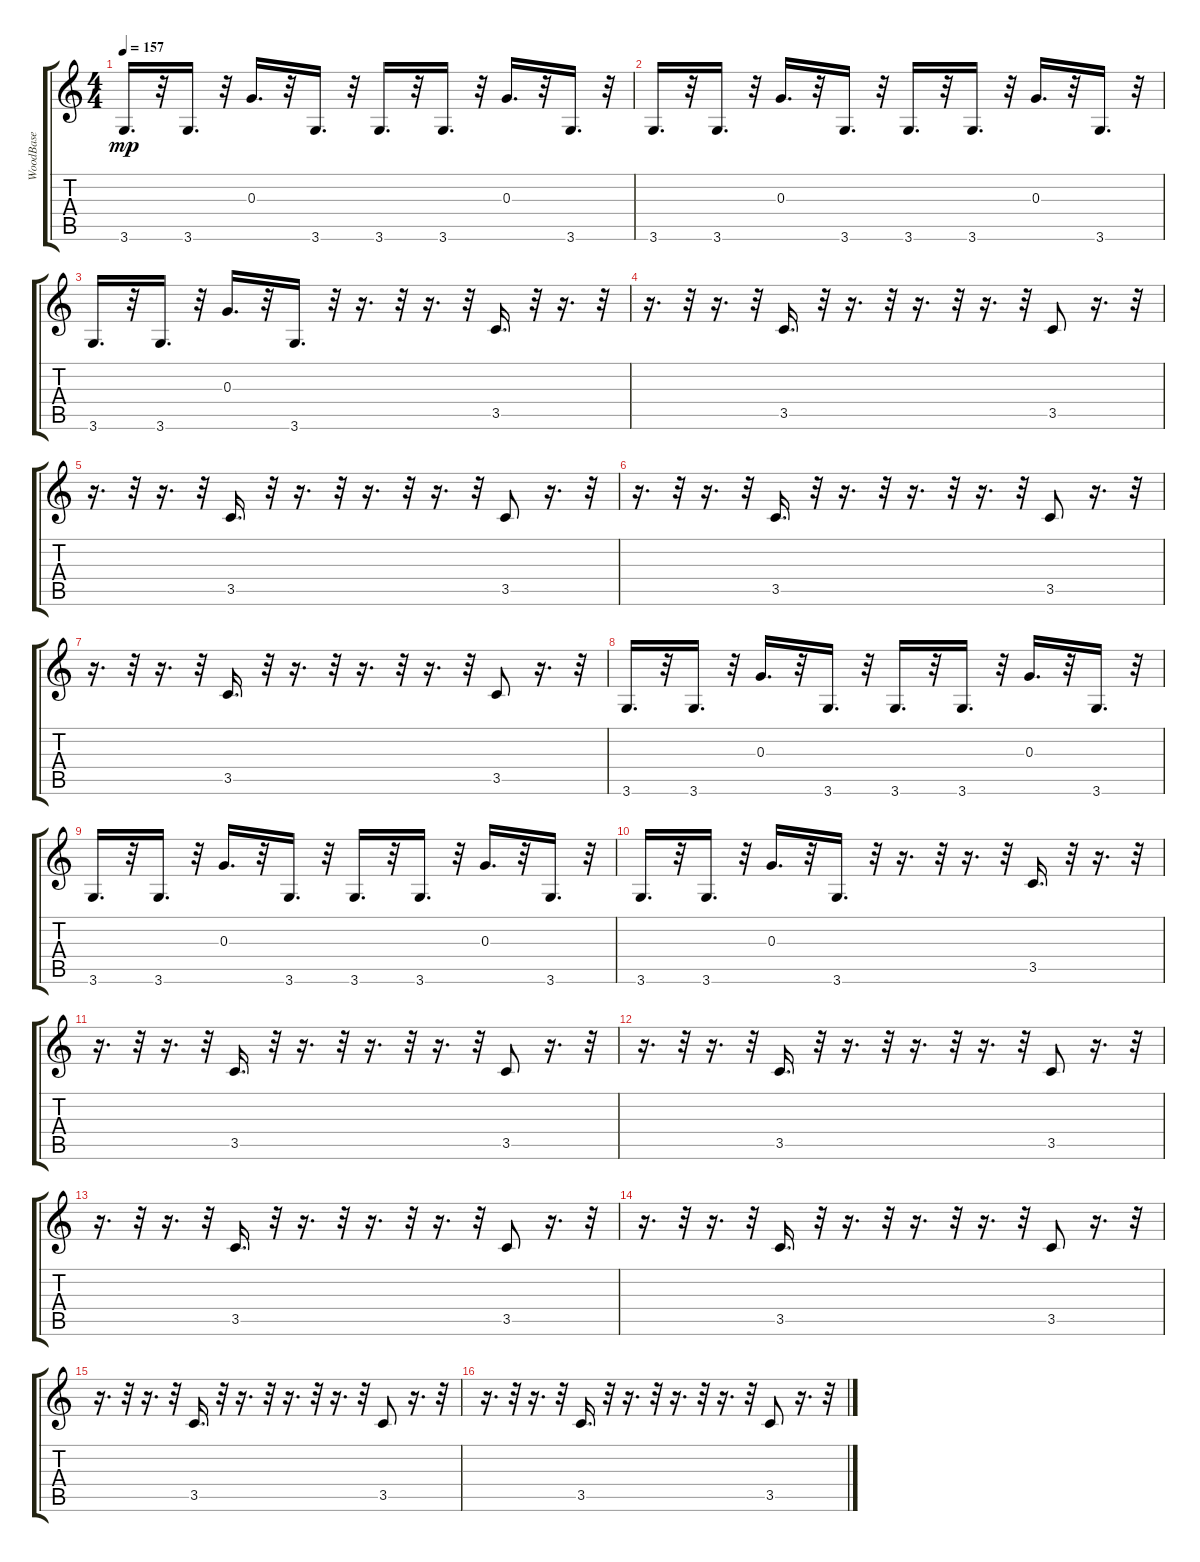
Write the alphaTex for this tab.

\track ("WoodBase            " "WoodBase  ") {instrument acousticbass}
\staff {score tabs}
\tuning (E4 B3 G3 D3 A2 E2) {hide}
\ts (4 4)
\tempo 157
\clef g2
\ks c
3.6.16{d dy mp} r.32 3.6.16{d} r.32 0.3.16{d} r.32 3.6.16{d} r.32 3.6.16{d} r.32 3.6.16{d} r.32 0.3.16{d} r.32 3.6.16{d} r.32 |
3.6.16{d} r.32 3.6.16{d} r.32 0.3.16{d} r.32 3.6.16{d} r.32 3.6.16{d} r.32 3.6.16{d} r.32 0.3.16{d} r.32 3.6.16{d} r.32 |
3.6.16{d} r.32 3.6.16{d} r.32 0.3.16{d} r.32 3.6.16{d} r.32 r.16{d} r.32 r.16{d} r.32 3.5.16{d} r.32 r.16{d} r.32 |
r.16{d} r.32 r.16{d} r.32 3.5.16{d} r.32 r.16{d} r.32 r.16{d} r.32 r.16{d} r.32 3.5.8 r.16{d} r.32 |
r.16{d} r.32 r.16{d} r.32 3.5.16{d} r.32 r.16{d} r.32 r.16{d} r.32 r.16{d} r.32 3.5.8 r.16{d} r.32 |
r.16{d} r.32 r.16{d} r.32 3.5.16{d} r.32 r.16{d} r.32 r.16{d} r.32 r.16{d} r.32 3.5.8 r.16{d} r.32 |
r.16{d} r.32 r.16{d} r.32 3.5.16{d} r.32 r.16{d} r.32 r.16{d} r.32 r.16{d} r.32 3.5.8 r.16{d} r.32 |
3.6.16{d} r.32 3.6.16{d} r.32 0.3.16{d} r.32 3.6.16{d} r.32 3.6.16{d} r.32 3.6.16{d} r.32 0.3.16{d} r.32 3.6.16{d} r.32 |
3.6.16{d} r.32 3.6.16{d} r.32 0.3.16{d} r.32 3.6.16{d} r.32 3.6.16{d} r.32 3.6.16{d} r.32 0.3.16{d} r.32 3.6.16{d} r.32 |
3.6.16{d} r.32 3.6.16{d} r.32 0.3.16{d} r.32 3.6.16{d} r.32 r.16{d} r.32 r.16{d} r.32 3.5.16{d} r.32 r.16{d} r.32 |
r.16{d} r.32 r.16{d} r.32 3.5.16{d} r.32 r.16{d} r.32 r.16{d} r.32 r.16{d} r.32 3.5.8 r.16{d} r.32 |
r.16{d} r.32 r.16{d} r.32 3.5.16{d} r.32 r.16{d} r.32 r.16{d} r.32 r.16{d} r.32 3.5.8 r.16{d} r.32 |
r.16{d} r.32 r.16{d} r.32 3.5.16{d} r.32 r.16{d} r.32 r.16{d} r.32 r.16{d} r.32 3.5.8 r.16{d} r.32 |
r.16{d} r.32 r.16{d} r.32 3.5.16{d} r.32 r.16{d} r.32 r.16{d} r.32 r.16{d} r.32 3.5.8 r.16{d} r.32 |
r.16{d} r.32 r.16{d} r.32 3.5.16{d} r.32 r.16{d} r.32 r.16{d} r.32 r.16{d} r.32 3.5.8 r.16{d} r.32 |
r.16{d volume 12} r.32 r.16{d volume 12} r.32 3.5.16{d volume 12} r.32 r.16{d volume 12} r.32 r.16{d volume 11} r.32 r.16{d volume 11} r.32 3.5.8{volume 11} r.16{d volume 11} r.32
